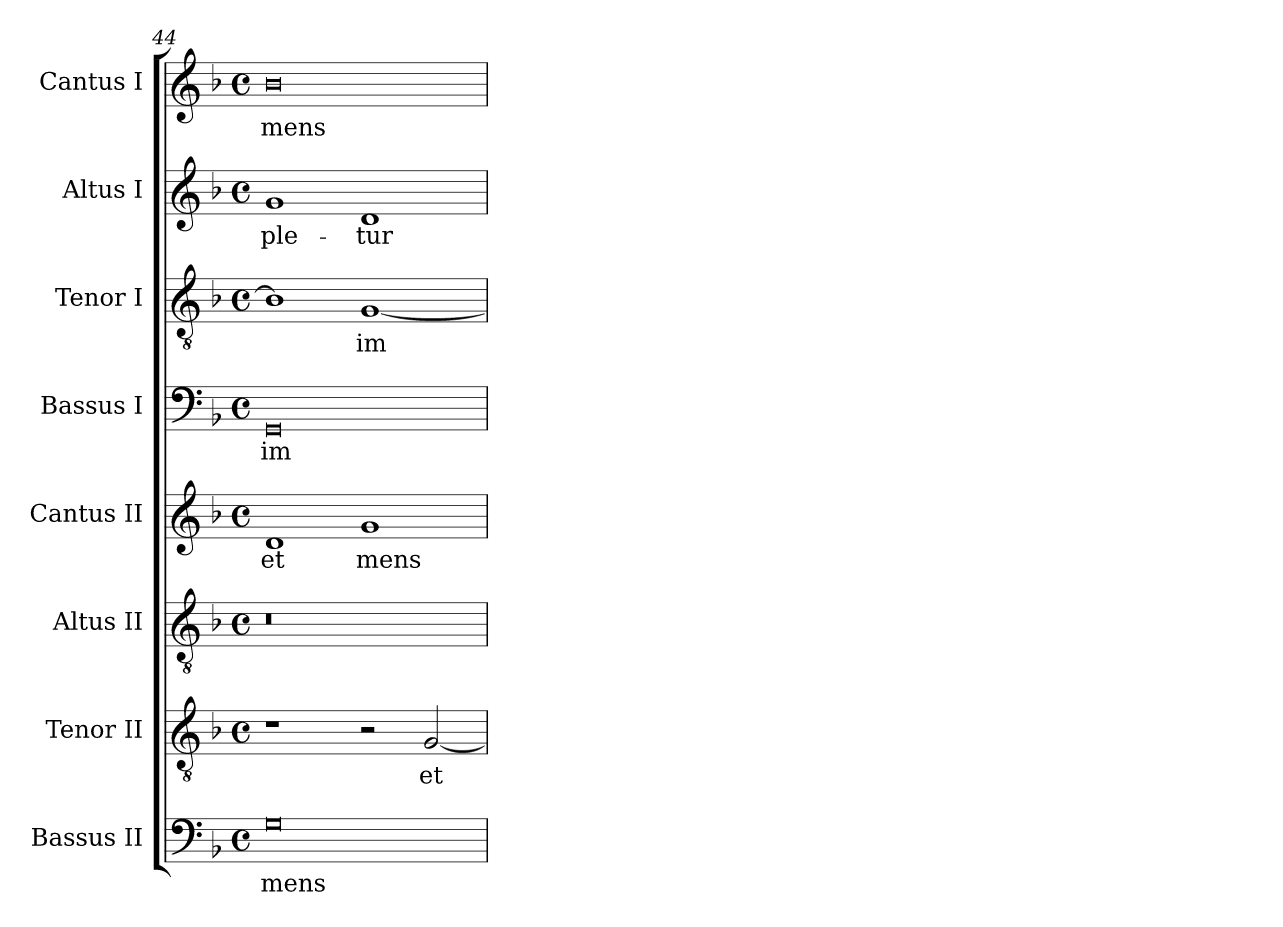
**kern	**text	**kern	**text	**kern	**kern	**text	**kern	**text	**kern	**text	**kern	**text	**kern	**text
*part8	*part8	*part7	*part7	*part6	*part5	*part5	*part4	*part4	*part3	*part3	*part2	*part2	*part1	*part1
*staff8	*staff8	*staff7	*staff7	*staff6	*staff5	*staff5	*staff4	*staff4	*staff3	*staff3	*staff2	*staff2	*staff1	*staff1
*I"Bassus II	*	*I"Tenor II	*	*I"Altus II	*I"Cantus II	*	*I"Bassus I	*	*I"Tenor I	*	*I"Altus I	*	*I"Cantus I	*
*clefF4	*	*clefGv2	*	*clefGv2	*clefG2	*	*clefF4	*	*clefGv2	*	*clefG2	*	*clefG2	*
*k[b-]	*	*k[b-]	*	*k[b-]	*k[b-]	*	*k[b-]	*	*k[b-]	*	*k[b-]	*	*k[b-]	*
*F:	*	*F:	*	*F:	*F:	*	*F:	*	*F:	*	*F:	*	*F:	*
*M4/4	*	*M4/4	*	*M4/4	*M4/4	*	*M4/4	*	*M4/4	*	*M4/4	*	*M4/4	*
*met(c)	*	*met(c)	*	*met(c)	*met(c)	*	*met(c)	*	*met(c)	*	*met(c)	*	*met(c)	*
=44	=44	=44	=44	=44	=44	=44	=44	=44	=44	=44	=44	=44	=44	=44
!	!LO:LY:b:cj	!	!	!	!	!LO:LY:b:cj	!	!LO:LY:b:cj	!	!	!	!LO:LY:b:cj	!	!LO:LY:b:cj
0G	mens	1r	.	0r	1d	et	0GG	im	1B-]	.	1g	-ple-	0b-	mens
!	!	!	!	!	!	!LO:LY:b:cj	!	!	!	!LO:LY:b:cj	!	!LO:LY:b:cj	!	!
.	.	2r	.	.	1g	mens	.	.	[<1G	im-	1d	-tur	.	.
!	!	!	!LO:LY:b:cj	!	!	!	!	!	!	!	!	!	!	!
.	.	[<2G/	et	.	.	.	.	.	.	.	.	.	.	.
=	=	=	=	=	=	=	=	=	=	=	=	=	=	=
*-	*-	*-	*-	*-	*-	*-	*-	*-	*-	*-	*-	*-	*-	*-
